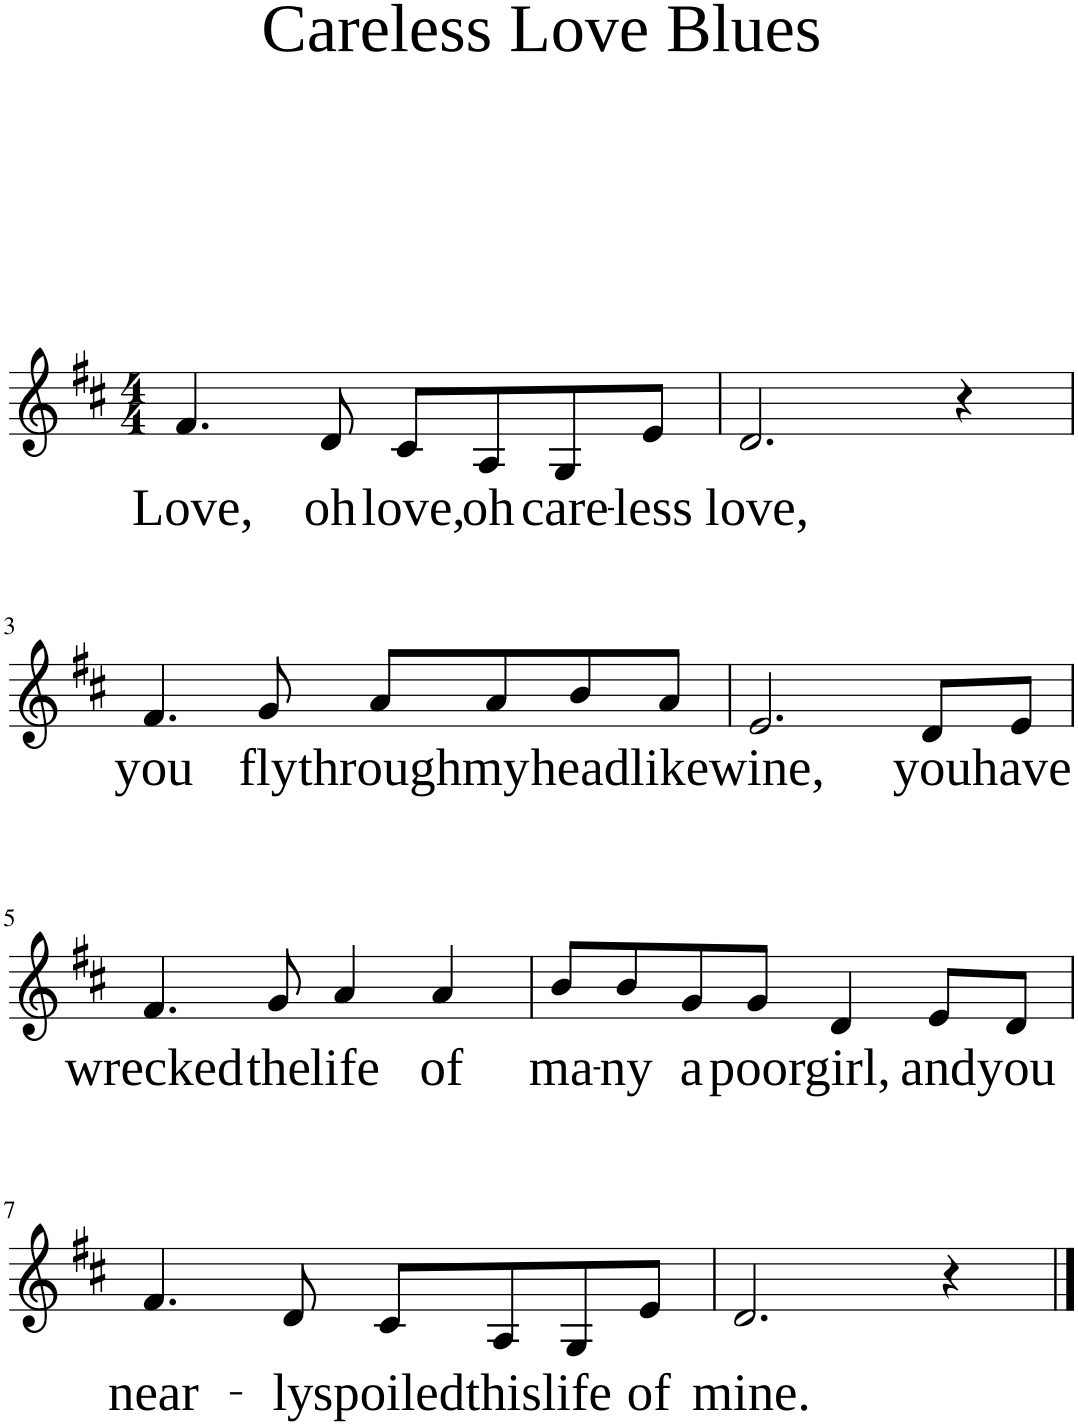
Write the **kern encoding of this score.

**kern	**text
*part1	*part1
*staff1	*staff1
*I"P1	*
*clefG2	*
*k[f#c#]	*
*D:	*
*M4/4	*
=1	=1
!	!LO:LY:b
4.f#/	Love,
!	!LO:LY:b
8d/	oh
!	!LO:LY:b
8c#/L	love,
!	!LO:LY:b
8A/	oh
!	!LO:LY:b
8G/	care-
!	!LO:LY:b
8e/J	-less
=2	=2
!	!LO:LY:b
2.d/	love,
4r	.
!!LO:LB:g=z
=3	=3
!	!LO:LY:b
4.f#/	you
!	!LO:LY:b
8g/	fly
!	!LO:LY:b
8a/L	through
!	!LO:LY:b
8a/	my
!	!LO:LY:b
8b/	head
!	!LO:LY:b
8a/J	like
=4	=4
!	!LO:LY:b
2.e/	wine,
!	!LO:LY:b
8d/L	you
!	!LO:LY:b
8e/J	have
!!LO:LB:g=z
=5	=5
!	!LO:LY:b
4.f#/	wrecked
!	!LO:LY:b
8g/	the
!	!LO:LY:b
4a/	life
!	!LO:LY:b
4a/	of
=6	=6
!	!LO:LY:b
8b/L	ma-
!	!LO:LY:b
8b/	-ny
!	!LO:LY:b
8g/	a
!	!LO:LY:b
8g/J	poor
!	!LO:LY:b
4d/	girl,
!	!LO:LY:b
8e/L	and
!	!LO:LY:b
8d/J	you
!!LO:LB:g=z
=7	=7
!	!LO:LY:b
4.f#/	near-
!	!LO:LY:b
8d/	-ly
!	!LO:LY:b
8c#/L	spoiled
!	!LO:LY:b
8A/	this
!	!LO:LY:b
8G/	life
!	!LO:LY:b
8e/J	of
=8	=8
!	!LO:LY:b
2.d/	mine.
4r	.
==	==
*-	*-
